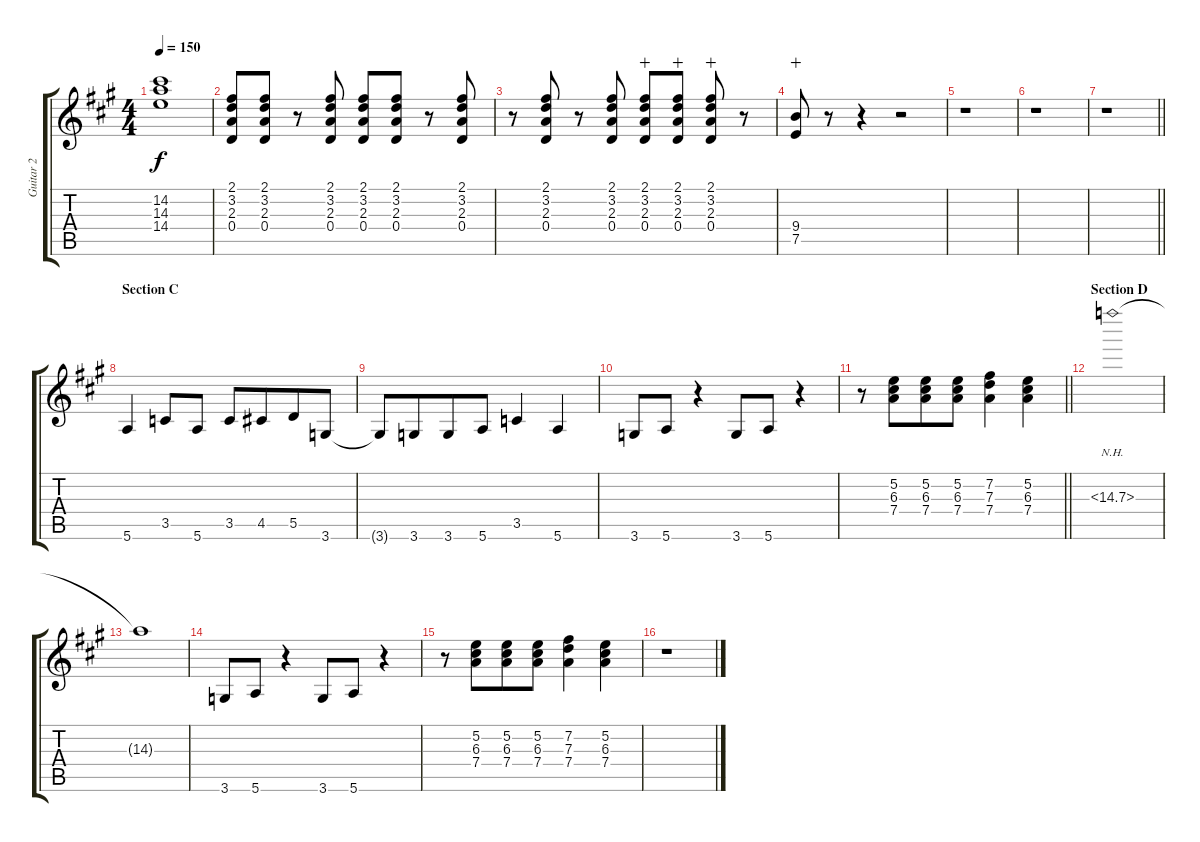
\track ("Guitar 2" "Guitar 2") {instrument overdrivenguitar}
\staff {score tabs}
\tuning (E4 B3 G3 D3 A2 E2) {hide}
\ts (4 4)
\tempo 150
\clef g2
\ks a
(14.2{t} 14.3{t} 14.4{t}).1{dy f} |
(2.1 3.2 2.3 0.4).8{beam Up} (2.1 3.2 2.3 0.4).8{beam Up} r.8 (2.1 3.2 2.3 0.4).8{beam Up} (2.1 3.2 2.3 0.4).8{beam Up} (2.1 3.2 2.3 0.4).8{beam Up} r.8 (2.1 3.2 2.3 0.4).8{beam Up} |
r.8 (2.1 3.2 2.3 0.4).8{beam Up} r.8 (2.1 3.2 2.3 0.4).8{beam Up} (2.1 3.2 2.3 0.4).8{wahc beam Up} (2.1 3.2 2.3 0.4).8{wahc beam Up} (2.1 3.2 2.3 0.4).8{wahc beam Up} r.8 |
(9.4 7.5).8{wahc} r.8 r.4 r.2 |
r.1 |
r.1 |
\barLineRight lightlight
r.1 |
\section ("" "Section C")
5.6.4 3.5.8 5.6.8 3.5.8 4.5.8{beam merge} 5.5.8 3.6.8 |
3.6{t}.8 3.6.8{beam merge} 3.6.8 5.6.8 3.5.4 5.6.4 |
3.6.8 5.6.8 r.4 3.6.8 5.6.8 r.4 |
\barLineRight lightlight
r.8 (5.2 6.3 7.4).8{beam merge} (5.2 6.3 7.4).8 (5.2 6.3 7.4).8 (7.2 7.3 7.4).4 (5.2 6.3 7.4).4 |
\section ("" "Section D")
14.3{nh}.1 |
14.3{t}.1 |
3.6.8 5.6.8 r.4 3.6.8 5.6.8 r.4 |
r.8 (5.2 6.3 7.4).8{beam merge} (5.2 6.3 7.4).8 (5.2 6.3 7.4).8 (7.2 7.3 7.4).4 (5.2 6.3 7.4).4 |
r.1
